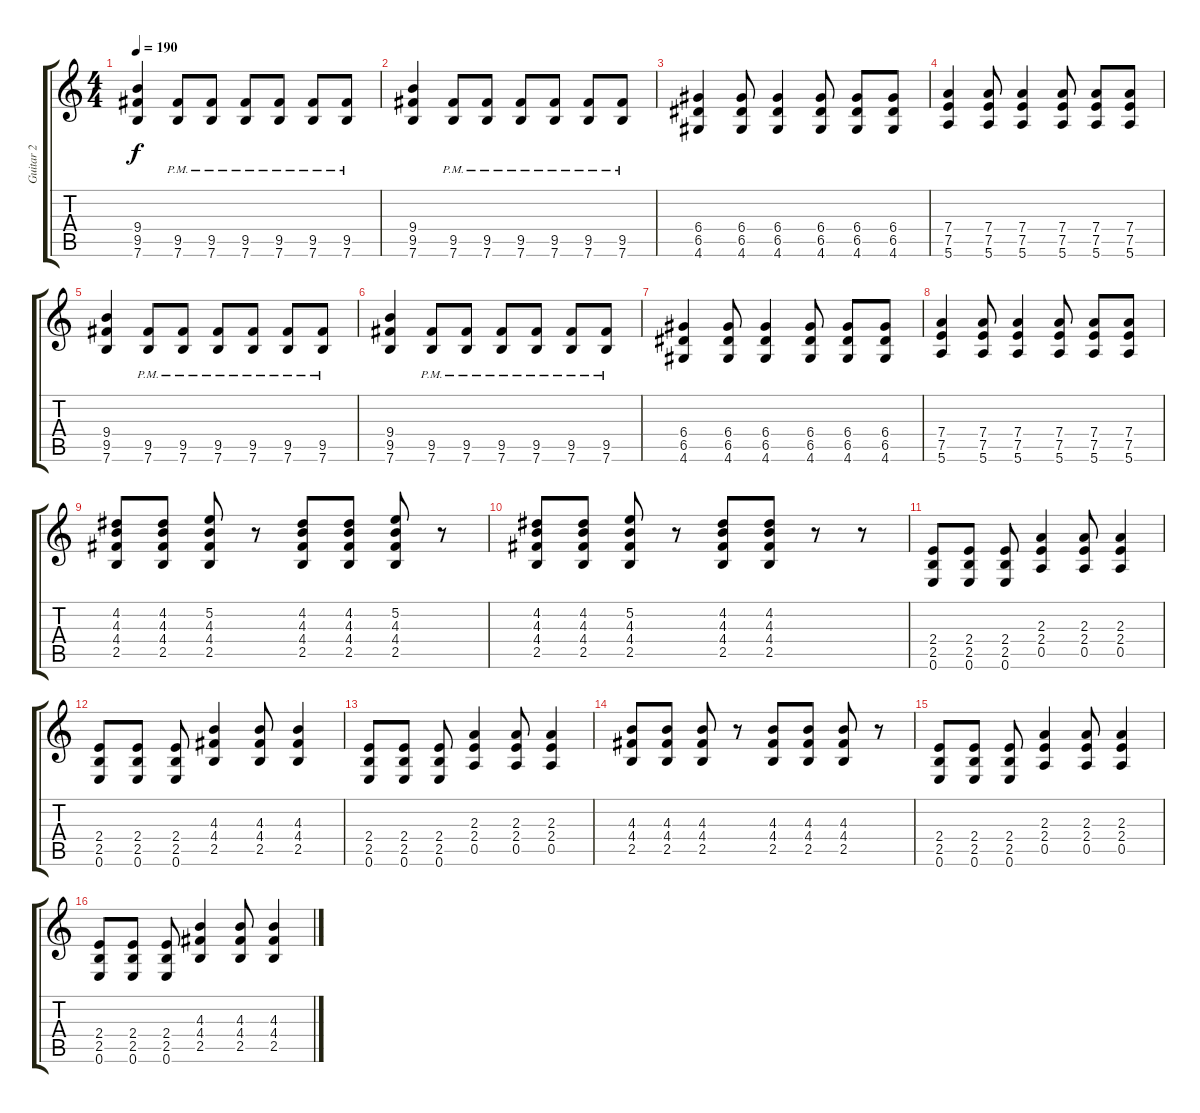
\track ("Guitar 2" "Guitar 2") {instrument overdrivenguitar}
\staff {score tabs}
\tuning (E4 B3 G3 D3 A2 E2) {hide}
\ts (4 4)
\tempo 190
\clef g2
\ks c
(9.4 9.5 7.6).4{dy f} (9.5{pm} 7.6{pm}).8 (9.5{pm} 7.6{pm}).8 (9.5{pm} 7.6{pm}).8 (9.5{pm} 7.6{pm}).8 (9.5{pm} 7.6{pm}).8 (9.5{pm} 7.6{pm}).8 |
(9.4 9.5 7.6).4 (9.5{pm} 7.6{pm}).8 (9.5{pm} 7.6{pm}).8 (9.5{pm} 7.6{pm}).8 (9.5{pm} 7.6{pm}).8 (9.5{pm} 7.6{pm}).8 (9.5{pm} 7.6{pm}).8 |
(6.4 6.5 4.6).4 (6.4 6.5 4.6).8 (6.4 6.5 4.6).4 (6.4 6.5 4.6).8 (6.4 6.5 4.6).8 (6.4 6.5 4.6).8 |
(7.4 7.5 5.6).4 (7.4 7.5 5.6).8 (7.4 7.5 5.6).4 (7.4 7.5 5.6).8 (7.4 7.5 5.6).8 (7.4 7.5 5.6).8 |
(9.4 9.5 7.6).4 (9.5{pm} 7.6{pm}).8 (9.5{pm} 7.6{pm}).8 (9.5{pm} 7.6{pm}).8 (9.5{pm} 7.6{pm}).8 (9.5{pm} 7.6{pm}).8 (9.5{pm} 7.6{pm}).8 |
(9.4 9.5 7.6).4 (9.5{pm} 7.6{pm}).8 (9.5{pm} 7.6{pm}).8 (9.5{pm} 7.6{pm}).8 (9.5{pm} 7.6{pm}).8 (9.5{pm} 7.6{pm}).8 (9.5{pm} 7.6{pm}).8 |
(6.4 6.5 4.6).4 (6.4 6.5 4.6).8 (6.4 6.5 4.6).4 (6.4 6.5 4.6).8 (6.4 6.5 4.6).8 (6.4 6.5 4.6).8 |
(7.4 7.5 5.6).4 (7.4 7.5 5.6).8 (7.4 7.5 5.6).4 (7.4 7.5 5.6).8 (7.4 7.5 5.6).8 (7.4 7.5 5.6).8 |
(4.2 4.3 4.4 2.5).8 (4.2 4.3 4.4 2.5).8 (5.2 4.3 4.4 2.5).8 r.8 (4.2 4.3 4.4 2.5).8 (4.2 4.3 4.4 2.5).8 (5.2 4.3 4.4 2.5).8 r.8 |
(4.2 4.3 4.4 2.5).8 (4.2 4.3 4.4 2.5).8 (5.2 4.3 4.4 2.5).8 r.8 (4.2 4.3 4.4 2.5).8 (4.2 4.3 4.4 2.5).8 r.8 r.8 |
(2.4 2.5 0.6).8 (2.4 2.5 0.6).8 (2.4 2.5 0.6).8 (2.3 2.4 0.5).4 (2.3 2.4 0.5).8 (2.3 2.4 0.5).4 |
(2.4 2.5 0.6).8 (2.4 2.5 0.6).8 (2.4 2.5 0.6).8 (4.3 4.4 2.5).4 (4.3 4.4 2.5).8 (4.3 4.4 2.5).4 |
(2.4 2.5 0.6).8 (2.4 2.5 0.6).8 (2.4 2.5 0.6).8 (2.3 2.4 0.5).4 (2.3 2.4 0.5).8 (2.3 2.4 0.5).4 |
(4.3 4.4 2.5).8 (4.3 4.4 2.5).8 (4.3 4.4 2.5).8 r.8 (4.3 4.4 2.5).8 (4.3 4.4 2.5).8 (4.3 4.4 2.5).8 r.8 |
(2.4 2.5 0.6).8 (2.4 2.5 0.6).8 (2.4 2.5 0.6).8 (2.3 2.4 0.5).4 (2.3 2.4 0.5).8 (2.3 2.4 0.5).4 |
(2.4 2.5 0.6).8 (2.4 2.5 0.6).8 (2.4 2.5 0.6).8 (4.3 4.4 2.5).4 (4.3 4.4 2.5).8 (4.3 4.4 2.5).4
